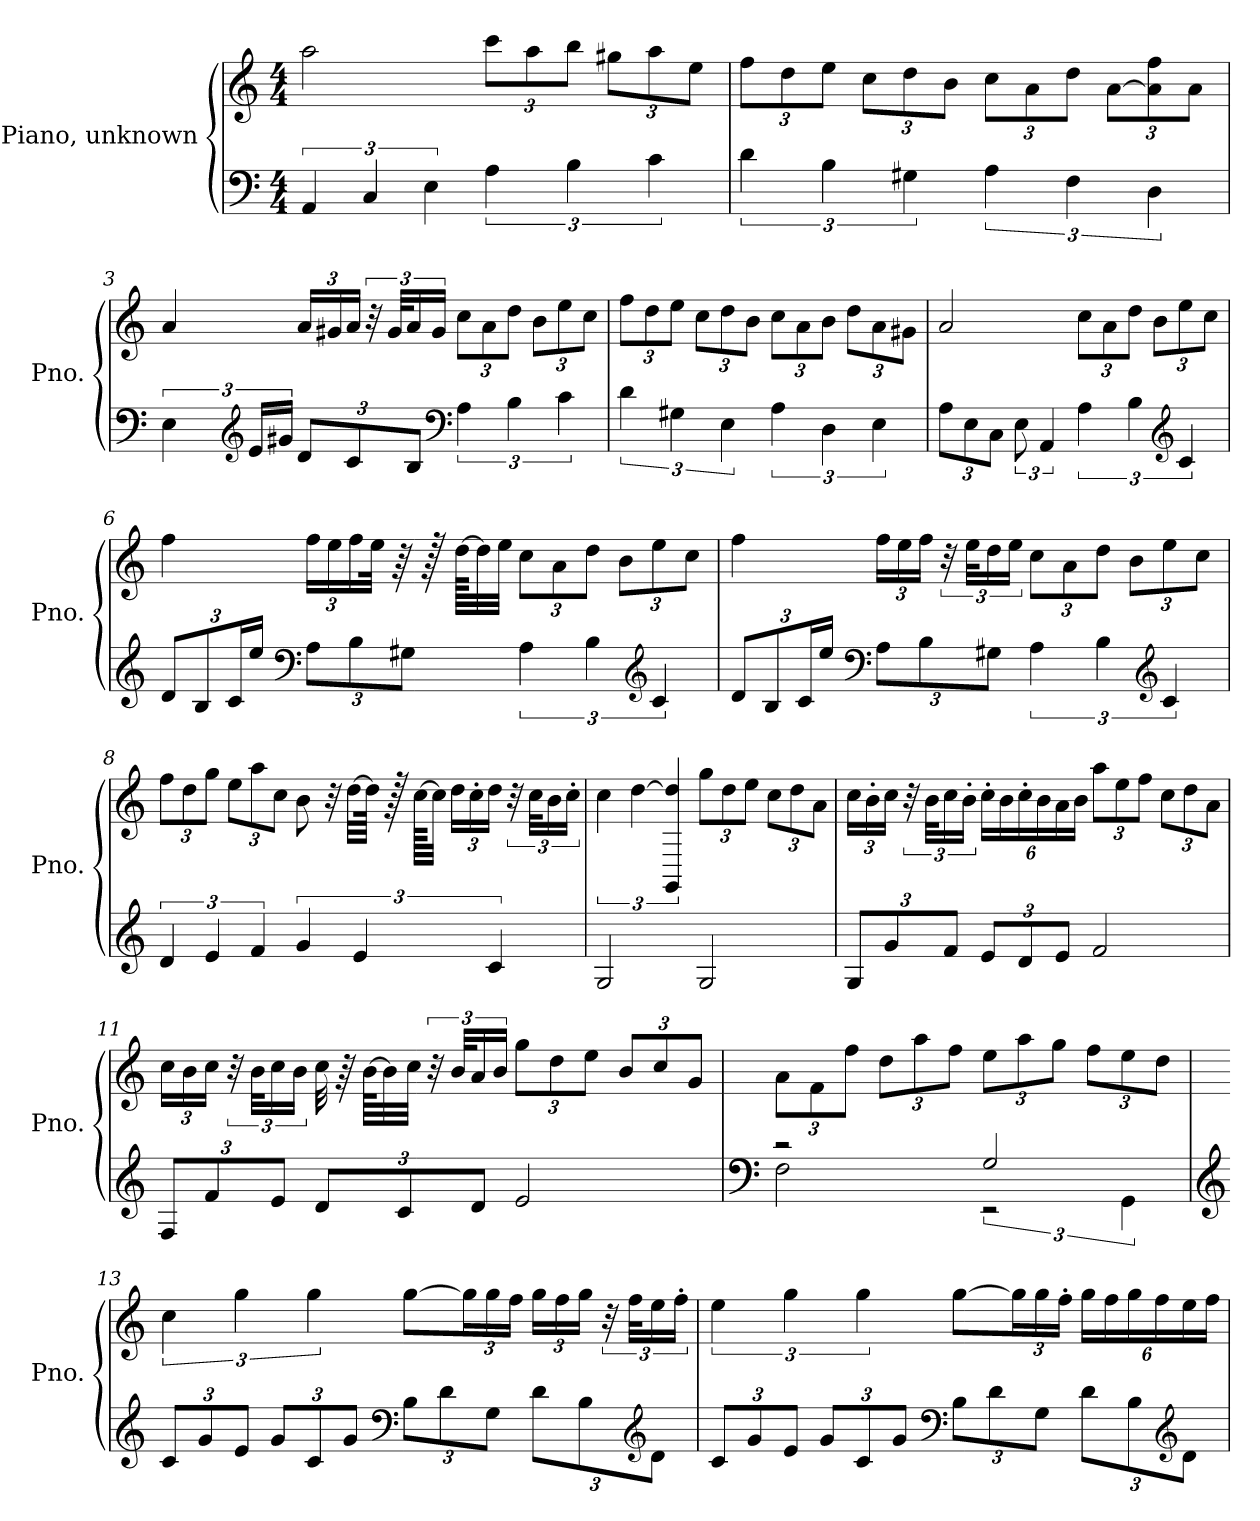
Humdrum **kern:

**kern	**kern
*part1	*part1
*staff2	*staff1
*I"Piano, unknown	*
*I'Pno.	*
*clefF4	*clefG2
*k[]	*k[]
*M4/4	*M4/4
*MM139	*MM139
=1	=1
6AA/	2aa\
6C/	.
6E\	.
*	*Xbrackettup
6A\	12ccc\L
.	12aa\
6B\	12bb\J
.	12gg#X\L
6c\	12aa\
.	12ee\J
=2	=2
6d\	12ff\L
.	12dd\
6B\	12ee\J
.	12cc\L
6G#X\	12dd\
.	12b\J
6A\	12cc\L
.	12a\
6F\	12dd\J
.	[12a\L
6D\	12a\] 12ff\
.	12a\J
=3	=3
6E\	4a/
*clefG2	*
24e/LL	.
24g#X/JJ	.
*Xbrackettup	*
12d/L	24a/LL
.	24g#X/
12c/	24a/JJ
*	*brackettup
.	48r
.	48g#/KLL
12B/J	24a/
.	24g#/JJ
*clefF4	*
*brackettup	*Xbrackettup
6A\	12cc\L
.	12a\
6B\	12dd\J
.	12b\L
6c\	12ee\
.	12cc\J
!!LO:LB:g=z
=4	=4
6d\	12ff\L
.	12dd\
6G#X\	12ee\J
.	12cc\L
6E\	12dd\
.	12b\J
6A\	12cc\L
.	12a\
6D\	12b\J
.	12dd\L
6E\	12a\
.	12g#X\J
=5	=5
*Xbrackettup	*
12A\L	2a/
12E\	.
12C\J	.
*brackettup	*
12E\	.
6AA/	.
6A\	12cc\L
.	12a\
6B\	12dd\J
.	12b\L
*clefG2	*
6c/	12ee\
.	12cc\J
!!LO:LB:g=z
=6	=6
*Xbrackettup	*
12d/L	4ff\
12B/	.
24c/L	.
24ee/JJ	.
*clefF4	*
12A\L	24ff\LL
.	24ee\
12B\	24ff\
.	32ee\JJk
.	64r
12G#X\J	.
.	128r
.	[128dd\KKLLL
.	32dd\]
.	32ee\JJJ
*brackettup	*
6A\	12cc\L
.	12a\
6B\	12dd\J
.	12b\L
*clefG2	*
6c/	12ee\
.	12cc\J
=7	=7
*Xbrackettup	*
12d/L	4ff\
12B/	.
24c/L	.
24ee/JJ	.
*clefF4	*
12A\L	24ff\LL
.	24ee\
12B\	24ff\JJ
*	*brackettup
.	48r
.	48ee\KLL
12G#X\J	24dd\
.	24ee\JJ
*brackettup	*Xbrackettup
6A\	12cc\L
.	12a\
6B\	12dd\J
.	12b\L
*clefG2	*
6c/	12ee\
.	12cc\J
!!LO:LB:g=z
=8	=8
6d/	12ff\L
.	12dd\
6e/	12gg\J
.	12ee\L
6f/	12aa\
.	12cc\J
6g/	8b\
.	32r
.	[32dd\LLL
6e/	.
.	64dd\JJJk]
.	128r
.	[128cc\KKLLL
.	32cc\JJJ]
.	24dd\LL
.	24cc'\
6c/	24dd\JJ
*	*brackettup
.	48r
.	48cc\KLL
.	24b\
.	24cc'\JJ
=9	=9
2G/	6cc\
.	[6dd\
.	6GG/ 6dd/]
*	*Xbrackettup
2G/	12gg\L
.	12dd\
.	12ee\J
.	12cc\L
.	12dd\
.	12a\J
!!LO:LB:g=z
=10	=10
*Xbrackettup	*
12G/L	24cc\LL
.	24b'\
12g/	24cc\JJ
*	*brackettup
.	48r
.	48b\KLL
12f/J	24cc\
.	24b'\JJ
*	*Xbrackettup
12e/L	24cc'\LL
.	24b\
12d/	24cc'\
.	24b\
12e/J	24a\
.	24b\JJ
2f/	12aa\L
.	12ee\
.	12ff\J
.	12cc\L
.	12dd\
.	12a\J
=11	=11
12F/L	24cc\LL
.	24b\
12f/	24cc\JJ
*	*brackettup
.	48r
.	48b\KLL
12e/J	24cc\
.	24b\JJ
12d/L	32cc\
.	64r
.	[64b\KLLL
.	32b\]
12c/	.
.	32cc\JJJ
.	48r
.	48b/KLL
12d/J	24a/
.	24b/JJ
*	*Xbrackettup
2e/	12gg\L
.	12dd\
.	12ee\J
.	12b/L
.	12cc/
.	12g/J
!!LO:LB:g=z
=12	=12
*clefF4	*
*^	*
2r	2F\	12a\L
.	.	12f\
.	.	12ff\J
.	.	12dd\L
.	.	12aa\
.	.	12ff\J
*	*brackettup	*
2G/	3r	12ee\L
.	.	12aa\
.	.	12gg\J
.	.	12ff\L
.	6GG\	12ee\
.	.	12dd\J
*v	*v	*
=13	=13
*clefG2	*
*Xbrackettup	*brackettup
12c/L	6cc\
12g/	.
12e/J	6gg\
12g/L	.
12c/	6gg\
12g/J	.
*clefF4	*
12B\L	[8gg\L
12d\	.
*	*Xbrackettup
.	24gg\L]
12G\J	24gg\
.	24ff\JJ
12d\L	24gg\LL
.	24ff\
12B\	24gg\JJ
*	*brackettup
.	48r
.	48ff\KLL
*clefG2	*
12d\J	24ee\
.	24ff'\JJ
!!LO:PB:g=z
=14	=14
12c/L	6ee\
12g/	.
12e/J	6gg\
12g/L	.
12c/	6gg\
12g/J	.
*clefF4	*
12B\L	[8gg\L
12d\	.
*	*Xbrackettup
.	24gg\L]
12G\J	24gg\
.	24ff'\JJ
12d\L	24gg\LL
.	24ff\
12B\	24gg\
.	24ff\
*clefG2	*
12d\J	24ee\
.	24ff\JJ
=	=
*-	*-
